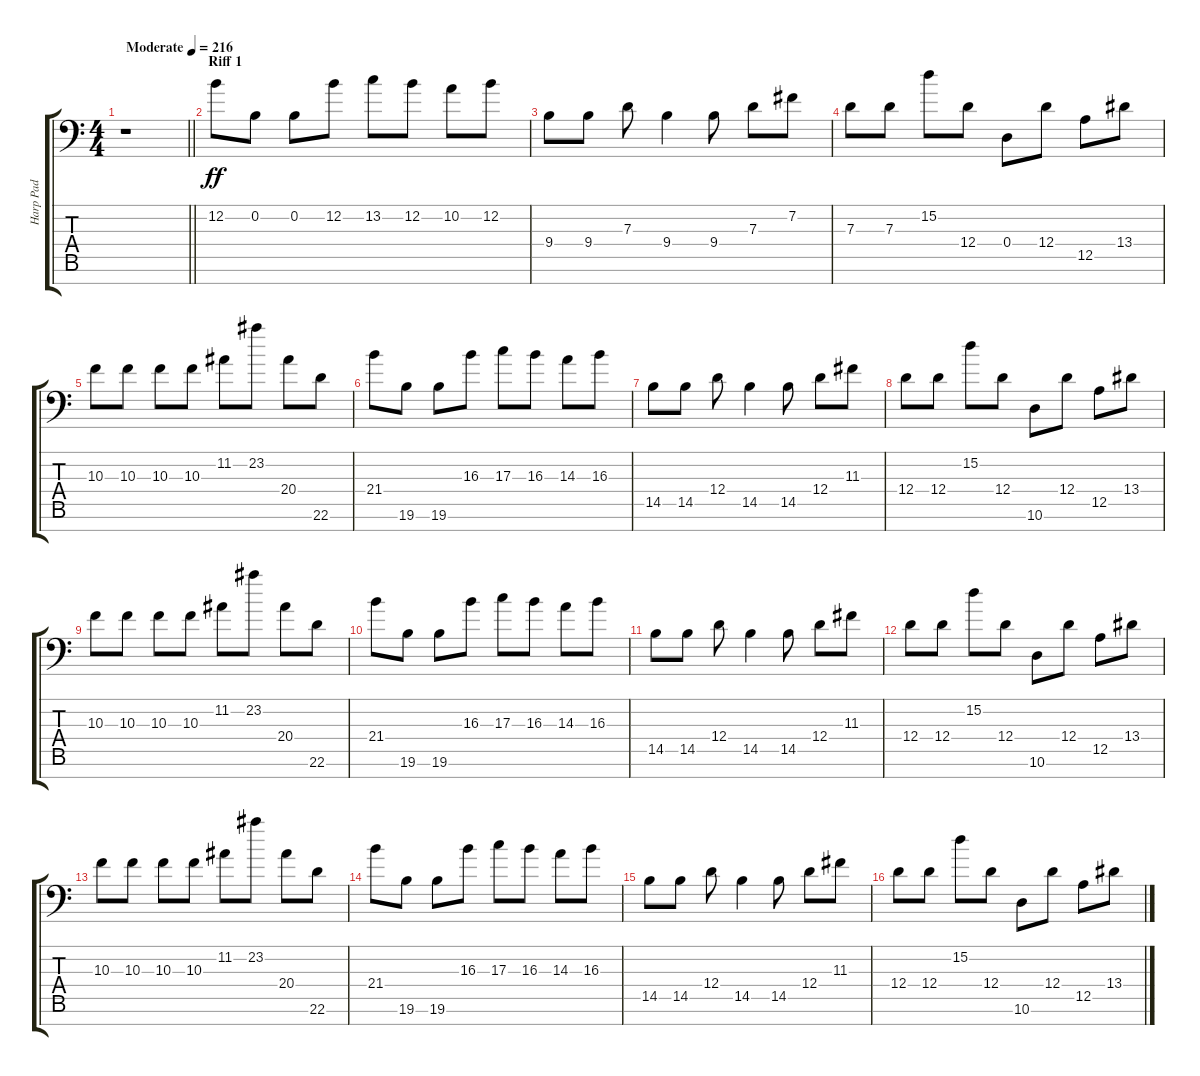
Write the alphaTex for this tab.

\track ("Harp Pad" "Harp Pad") {instrument pad5bowed}
\staff {score tabs}
\tuning (E6 B3 G3 D3 A2 E2 C-1) {hide}
\ts (4 4)
\tempo (216 "Moderate")
\clef f4
\barLineRight lightlight
\ks c
r.1{dy ff instrument pad5bowed} |
\section ("" "Riff 1")
12.2.8 0.2.8 0.2.8 12.2.8 13.2.8 12.2.8 10.2.8 12.2.8 |
9.4.8 9.4.8 7.3.8 9.4.4 9.4.8 7.3.8 7.2.8 |
7.3.8 7.3.8 15.2.8 12.4.8 0.4.8 12.4.8 12.5.8 13.4.8 |
10.3.8 10.3.8 10.3.8 10.3.8 11.2.8 23.2.8 20.4.8 22.6.8 |
21.4.8 19.6.8 19.6.8 16.3.8 17.3.8 16.3.8 14.3.8 16.3.8 |
14.5.8 14.5.8 12.4.8 14.5.4 14.5.8 12.4.8 11.3.8 |
12.4.8 12.4.8 15.2.8 12.4.8 10.6.8 12.4.8 12.5.8 13.4.8 |
10.3.8 10.3.8 10.3.8 10.3.8 11.2.8 23.2.8 20.4.8 22.6.8 |
21.4.8 19.6.8 19.6.8 16.3.8 17.3.8 16.3.8 14.3.8 16.3.8 |
14.5.8 14.5.8 12.4.8 14.5.4 14.5.8 12.4.8 11.3.8 |
12.4.8 12.4.8 15.2.8 12.4.8 10.6.8 12.4.8 12.5.8 13.4.8 |
10.3.8 10.3.8 10.3.8 10.3.8 11.2.8 23.2.8 20.4.8 22.6.8 |
21.4.8 19.6.8 19.6.8 16.3.8 17.3.8 16.3.8 14.3.8 16.3.8 |
14.5.8 14.5.8 12.4.8 14.5.4 14.5.8 12.4.8 11.3.8 |
12.4.8 12.4.8 15.2.8 12.4.8 10.6.8 12.4.8 12.5.8 13.4.8
